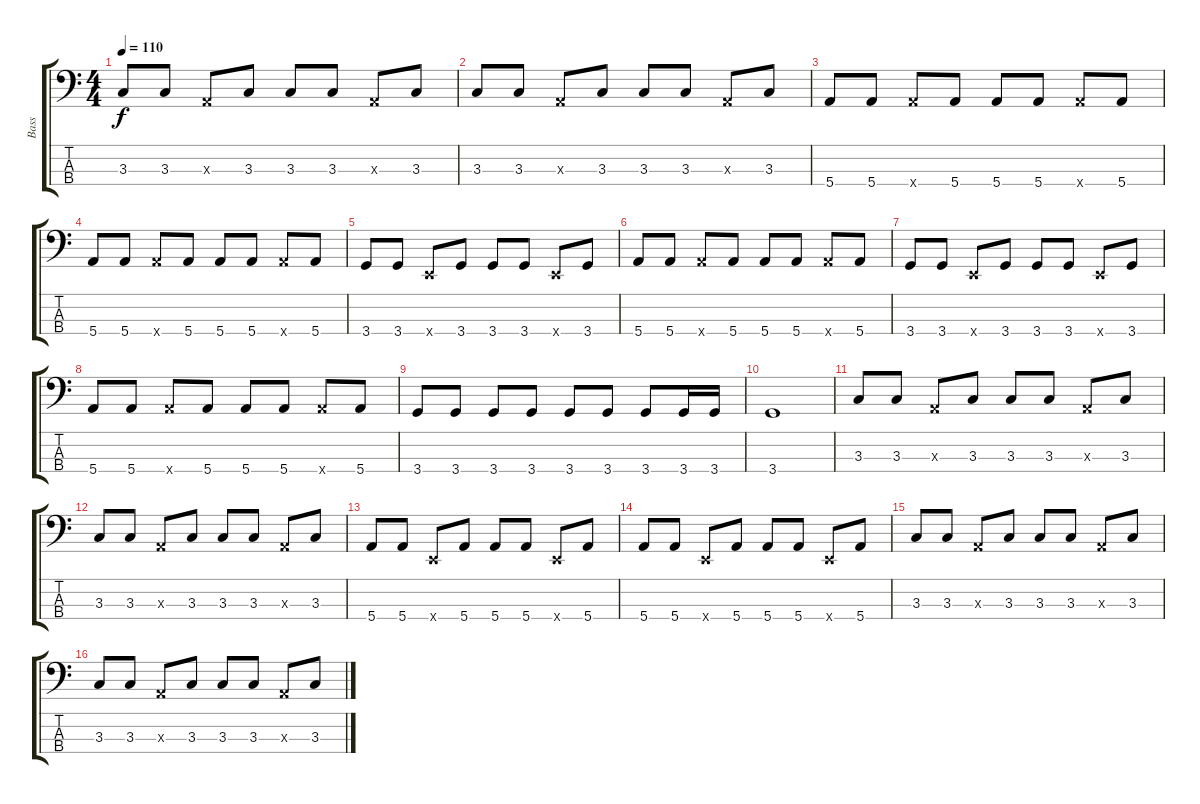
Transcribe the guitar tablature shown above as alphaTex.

\track ("Bass" "Bass") {instrument electricbassfinger}
\staff {score tabs}
\tuning (G2 D2 A1 E1) {hide}
\ts (4 4)
\tempo 110
\clef f4
\ks c
3.3.8{dy f} 3.3.8 0.3{x}.8 3.3.8 3.3.8 3.3.8 0.3{x}.8 3.3.8 |
3.3.8 3.3.8 0.3{x}.8 3.3.8 3.3.8 3.3.8 0.3{x}.8 3.3.8 |
5.4.8 5.4.8 5.4{x}.8 5.4.8 5.4.8 5.4.8 5.4{x}.8 5.4.8 |
5.4.8 5.4.8 5.4{x}.8 5.4.8 5.4.8 5.4.8 5.4{x}.8 5.4.8 |
\section ("" "")
3.4.8 3.4.8 0.4{x}.8 3.4.8 3.4.8 3.4.8 0.4{x}.8 3.4.8 |
5.4.8 5.4.8 5.4{x}.8 5.4.8 5.4.8 5.4.8 5.4{x}.8 5.4.8 |
3.4.8 3.4.8 0.4{x}.8 3.4.8 3.4.8 3.4.8 0.4{x}.8 3.4.8 |
5.4.8 5.4.8 5.4{x}.8 5.4.8 5.4.8 5.4.8 5.4{x}.8 5.4.8 |
3.4.8 3.4.8 3.4.8 3.4.8 3.4.8 3.4.8 3.4.8 3.4.16 3.4.16 |
3.4.1 |
3.3.8 3.3.8 0.3{x}.8 3.3.8 3.3.8 3.3.8 0.3{x}.8 3.3.8 |
3.3.8 3.3.8 0.3{x}.8 3.3.8 3.3.8 3.3.8 0.3{x}.8 3.3.8 |
5.4.8 5.4.8 0.4{x}.8 5.4.8 5.4.8 5.4.8 0.4{x}.8 5.4.8 |
5.4.8 5.4.8 0.4{x}.8 5.4.8 5.4.8 5.4.8 0.4{x}.8 5.4.8 |
3.3.8 3.3.8 0.3{x}.8 3.3.8 3.3.8 3.3.8 0.3{x}.8 3.3.8 |
3.3.8 3.3.8 0.3{x}.8 3.3.8 3.3.8 3.3.8 0.3{x}.8 3.3.8
